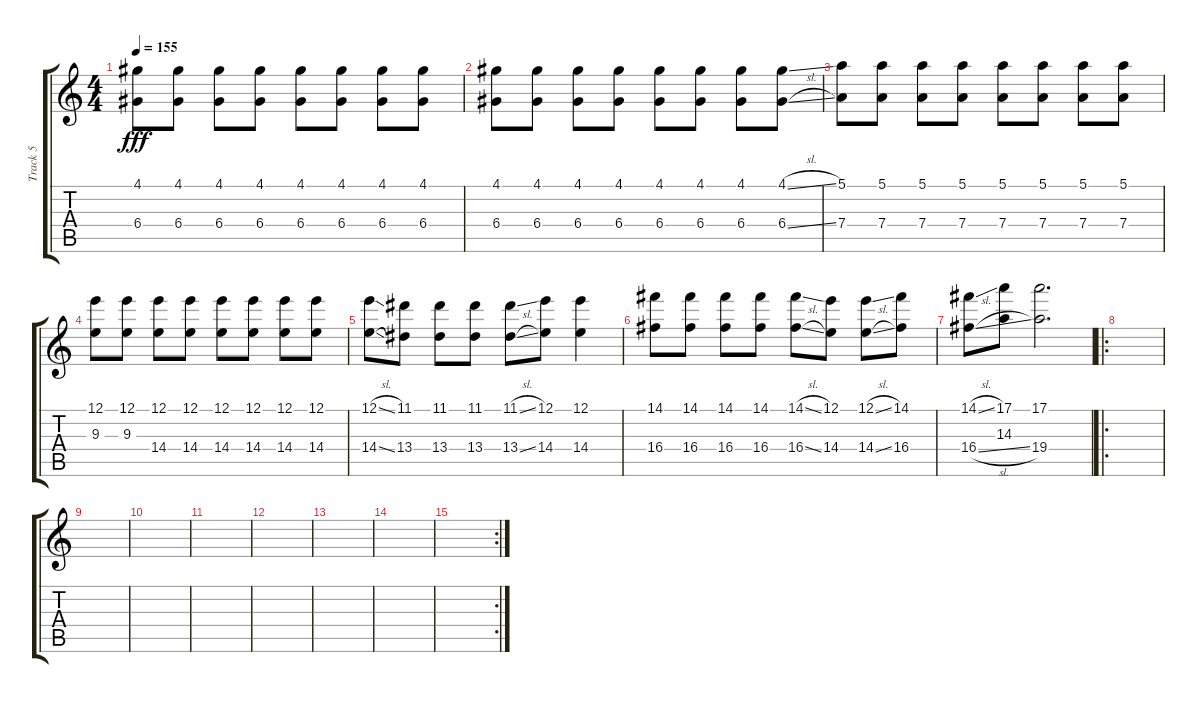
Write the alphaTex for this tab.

\track ("Track 5" "Track 5") {instrument distortionguitar}
\staff {score tabs}
\tuning (E4 B3 G3 D3 A2 E2) {hide}
\ts (4 4)
\tempo 155
\clef g2
\ks c
(4.1 6.4).8{dy fff} (4.1 6.4).8 (4.1 6.4).8 (4.1 6.4).8 (4.1 6.4).8 (4.1 6.4).8 (4.1 6.4).8 (4.1 6.4).8 |
(4.1 6.4).8 (4.1 6.4).8 (4.1 6.4).8 (4.1 6.4).8 (4.1 6.4).8 (4.1 6.4).8 (4.1 6.4).8 (4.1{sl} 6.4{sl}).8 |
(5.1 7.4).8 (5.1 7.4).8 (5.1 7.4).8 (5.1 7.4).8 (5.1 7.4).8 (5.1 7.4).8 (5.1 7.4).8 (5.1 7.4).8 |
(12.1 9.3).8 (12.1 9.3).8 (12.1 14.4).8 (12.1 14.4).8 (12.1 14.4).8 (12.1 14.4).8 (12.1 14.4).8 (12.1 14.4).8 |
(12.1{sl} 14.4{sl}).8 (11.1 13.4).8 (11.1 13.4).8 (11.1 13.4).8 (11.1{sl} 13.4{sl}).8 (12.1 14.4).8 (12.1 14.4).4 |
(14.1 16.4).8 (14.1 16.4).8 (14.1 16.4).8 (14.1 16.4).8 (14.1{sl} 16.4{sl}).8 (12.1 14.4).8 (12.1{sl} 14.4{sl}).8 (14.1 16.4).8 |
(14.1{sl} 16.4{sl}).8 (17.1 14.3).8 (17.1 19.4).2{d} |
\ro
|
|
|
|
|
|
|
\rc 2
